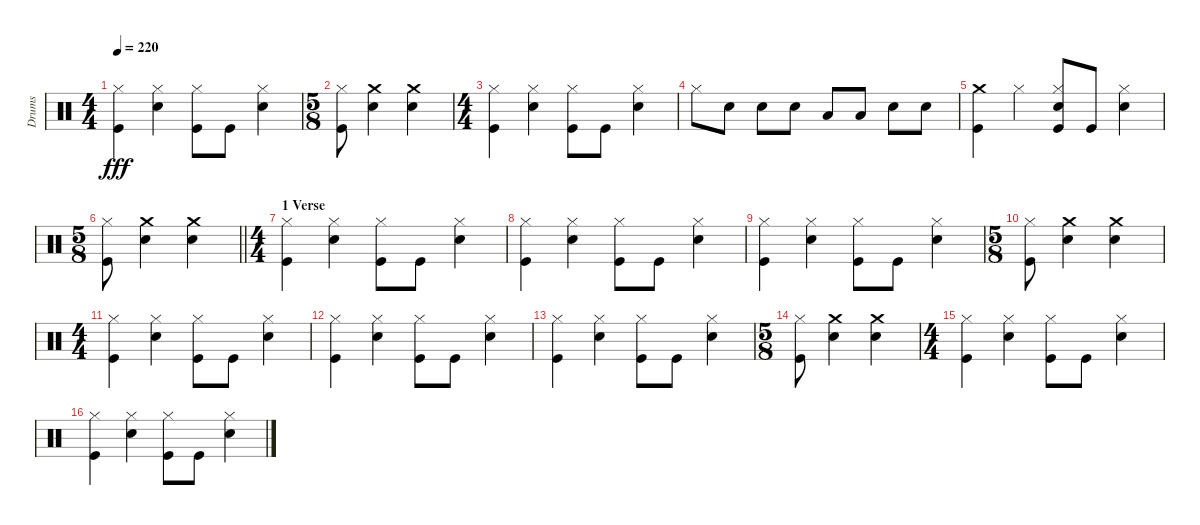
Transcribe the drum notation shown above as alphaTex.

\track ("Drums" "Drums") {instrument percussion}
\staff {score}
\articulation defaults
\ts (4 4)
\tempo 220
\clef neutral
\ks c
("Kick (hit)" "Hi-Hat (closed)").4{dy fff} ("Hi-Hat (closed)" "Snare (hit) 2").4 ("Hi-Hat (closed)" "Kick (hit)").8 "Kick (hit)".8 ("Hi-Hat (closed)" "Snare (hit) 2").4 |
\ts (5 8)
("Hi-Hat (closed)" "Kick (hit)").8 ("Snare (hit) 2" "Crash medium (hit)").4 ("Snare (hit) 2" "Crash medium (hit)").4 |
\ts (4 4)
("Kick (hit)" "Hi-Hat (closed)").4 ("Snare (hit) 2" "Hi-Hat (closed)").4 ("Kick (hit)" "Hi-Hat (closed)").8 "Kick (hit)".8 ("Hi-Hat (closed)" "Snare (hit) 2").4 |
"Hi-Hat (closed)".8 "Snare (hit) 2".8 "Snare (hit) 2".8 "Snare (hit) 2".8 "Low Floor Tom (hit)".8 "Low Floor Tom (hit)".8 "Snare (hit) 2".8 "Snare (hit) 2".8 |
("Kick (hit)" "Crash medium (hit)").4 "Hi-Hat (closed)".4 ("Hi-Hat (closed)" "Kick (hit)" "Snare (hit) 2").8 "Kick (hit)".8 ("Snare (hit) 2" "Hi-Hat (closed)").4 |
\ts (5 8)
\barLineRight lightlight
("Kick (hit)" "Hi-Hat (closed)").8 ("Crash medium (hit)" "Snare (hit) 2").4 ("Crash medium (hit)" "Snare (hit) 2").4 |
\ts (4 4)
\section ("" "1 Verse")
("Kick (hit)" "Hi-Hat (closed)").4 ("Hi-Hat (closed)" "Snare (hit) 2").4 ("Kick (hit)" "Hi-Hat (closed)").8 "Kick (hit)".8 ("Snare (hit) 2" "Hi-Hat (closed)").4 |
("Kick (hit)" "Hi-Hat (closed)").4 ("Snare (hit) 2" "Hi-Hat (closed)").4 ("Kick (hit)" "Hi-Hat (closed)").8 "Kick (hit)".8 ("Hi-Hat (closed)" "Snare (hit) 2").4 |
("Kick (hit)" "Hi-Hat (closed)").4 ("Snare (hit) 2" "Hi-Hat (closed)").4 ("Kick (hit)" "Hi-Hat (closed)").8 "Kick (hit)".8 ("Snare (hit) 2" "Hi-Hat (closed)").4 |
\ts (5 8)
("Hi-Hat (closed)" "Kick (hit)").8 ("Crash medium (hit)" "Snare (hit) 2").4 ("Crash medium (hit)" "Snare (hit) 2").4 |
\ts (4 4)
("Kick (hit)" "Hi-Hat (closed)").4 ("Snare (hit) 2" "Hi-Hat (closed)").4 ("Kick (hit)" "Hi-Hat (closed)").8 "Kick (hit)".8 ("Snare (hit) 2" "Hi-Hat (closed)").4 |
("Hi-Hat (closed)" "Kick (hit)").4 ("Snare (hit) 2" "Hi-Hat (closed)").4 ("Kick (hit)" "Hi-Hat (closed)").8 "Kick (hit)".8 ("Snare (hit) 2" "Hi-Hat (closed)").4 |
("Kick (hit)" "Hi-Hat (closed)").4 ("Snare (hit) 2" "Hi-Hat (closed)").4 ("Hi-Hat (closed)" "Kick (hit)").8 "Kick (hit)".8 ("Snare (hit) 2" "Hi-Hat (closed)").4 |
\ts (5 8)
("Kick (hit)" "Hi-Hat (closed)").8 ("Crash medium (hit)" "Snare (hit) 2").4 ("Crash medium (hit)" "Snare (hit) 2").4 |
\ts (4 4)
("Kick (hit)" "Hi-Hat (closed)").4 ("Hi-Hat (closed)" "Snare (hit) 2").4 ("Kick (hit)" "Hi-Hat (closed)").8 "Kick (hit)".8 ("Snare (hit) 2" "Hi-Hat (closed)").4 |
("Kick (hit)" "Hi-Hat (closed)").4 ("Snare (hit) 2" "Hi-Hat (closed)").4 ("Kick (hit)" "Hi-Hat (closed)").8 "Kick (hit)".8 ("Snare (hit) 2" "Hi-Hat (closed)").4
